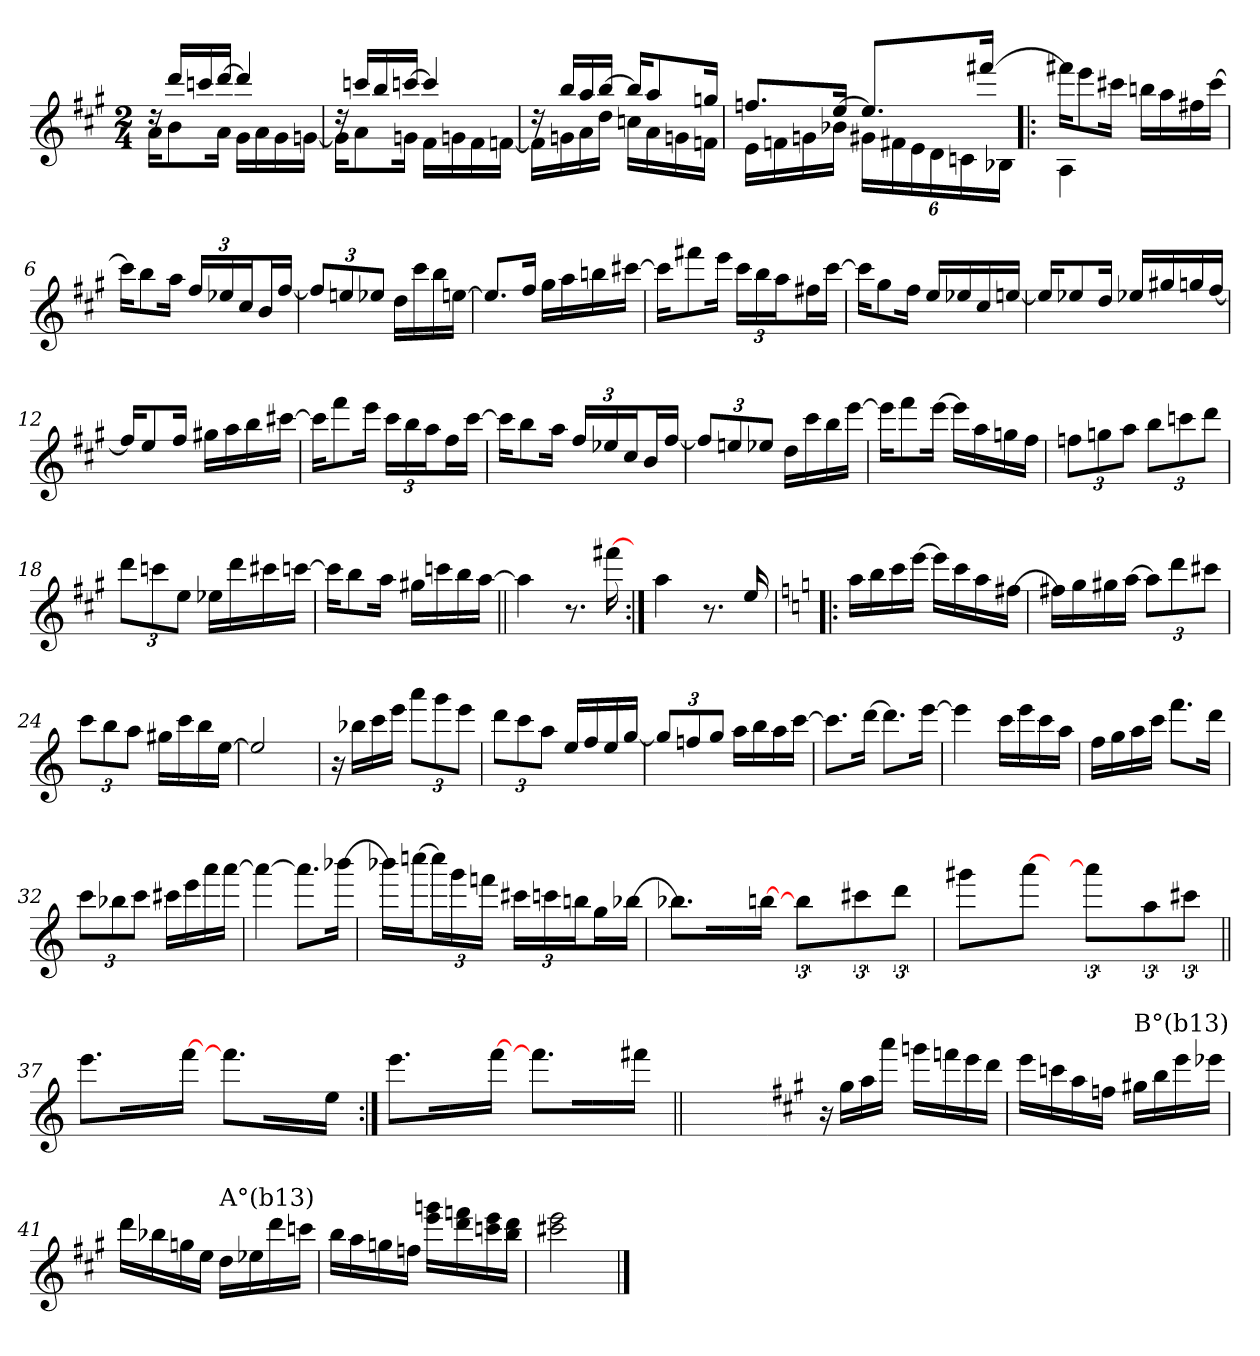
**kern
*part1
*staff1
*clefG2
*k[f#c#g#]
*A:
*M2/4
=1
*^
16rdd	16a\KL
16ddd/LL	8b\
16cccn/	.
[>16ddd/JJ	16a\Jk
4ddd/]	16g#\LL
.	16a\
.	16g#\
.	[<16gn\JJ
=2	=2
16rdd	16gn\KL]
16cccn/LL	8a\
16bb/	.
[>16cccn/JJ	16gn\Jk
4ccc/]	16f#\LL
.	16gn\
.	16f#\
.	[<16fn\JJ
=3	=3
16rdd	16fn\LL]
16bb/LL	16gn\
16aa/	16a\
[>16bb/JJ	16dd\JJ
16bb/KL]	16ccn\LL
8aa/	16a\
.	16gn\
16ggn/Jk	16fn\JJ
!!LO:LB:g=z	!!
=4	=4
8.ffn/L	16e\LL
.	16fn\
.	16gn\
[>16ee/Jk	16b-X\JJ
8.ee/L]	24g#X\LL
.	24f#X\
.	24e\
.	24d\
.	24cn\
[>16fff#X/Jk	.
.	24B-X\JJ
=5!|:	=5!|:
16fff#X\KL]	4A\
8eee\	.
16ccc#X\Jk	.
16bbn\LL	4ryy
16aa\	.
16ff#X\	.
[<16ccc#\JJ	.
*v	*v
=6
16ccc#\KL]
8bb\
16aa\Jk
24ff#/LL
24ee-X/
24cc#/J
16b/L
[16ff#/JJ
=7
12ff#/L]
12een/
12ee-X/J
16dd\LL
16ccc#\
16bb\
[16een\JJ
!!LO:LB:g=z
=8
8.ee/L]
16ff#/Jk
16gg#\LL
16aa\
16bbn\
[16ccc#X\JJ
=9
16ccc#\KL]
8fff#X\
16eee\Jk
24ccc#\LL
24bb\
24aa\J
16ff#X\L
[16ccc#\JJ
=10
16ccc#\KL]
8gg#\
16ff#\Jk
16ee/LL
16ee-X/
16cc#/
[16een/JJ
=11
16een/KL]
8ee-X/
16dd/Jk
16ee-X/LL
16gg#X/
16ggn/
[16ff#/JJ
!!LO:LB:g=z
=12
16ff#/KL]
8ee/
16ff#/Jk
16gg#X\LL
16aa\
16bb\
[16ccc#X\JJ
=13
16ccc#\KL]
8fff#\
16eee\Jk
24ccc#\LL
24bb\
24aa\J
16ff#\L
[16ccc#\JJ
=14
16ccc#\KL]
8bb\
16aa\Jk
24ff#/LL
24ee-X/
24cc#/J
16b/L
[16ff#/JJ
=15
12ff#/L]
12een/
12ee-X/J
16dd\LL
16ccc#\
16bb\
[16eee\JJ
!!LO:LB:g=z
=16
16eee\KL]
8fff#\
[16eee\Jk
16eee\LL]
16aa\
16ggn\
16ff#\JJ
=17
12ffn\L
12ggn\
12aa\J
12bb\L
12cccn\
12ddd\J
=18
12ddd\L
12cccn\
12ee\J
16ee-X\LL
16ddd\
16ccc#X\
[16cccn\JJ
=19
16cccn\KL]
8bb\
16aa\Jk
16gg#X\LL
16cccn\
16bb\
[16aa\JJ
!!LO:LB:g=z
=20||
4aa\]
8.r
[16fff#X\
=21:|!
4aa\
8.r
16ee/
=22!|:
*k[]
*C:
16aa\LL
16bb\
16ccc\
[16eee\JJ
16eee\LL]
16ccc\
16aa\
[16ff#X\JJ
=23
16ff#X\LL]
16gg\
16gg#X\
[16aa\JJ
12aa\L]
12ddd\
12ccc#X\J
!!LO:LB:g=z
=24
12ccc\L
12bb\
12aa\J
16gg#X\LL
16ccc\
16bb\
[16ee\JJ
=25
2ee/]
=26
16r
16bb-X\LL
16ccc\
16eee\JJ
12aaa\L
12ggg\
12eee\J
=27
12ddd\L
12ccc\
12aa\J
16ee/LL
16ff/
16ee/
[16gg/JJ
!!LO:LB:g=z
=28
12gg/L]
12ffn/
12gg/J
16aa\LL
16bb\
16aa\
[16ccc\JJ
=29
8.ccc\L]
[16ddd\Jk
8.ddd\L]
[16eee\Jk
=30
4eee\]
16ccc\LL
16eee\
16ccc\
16aa\JJ
=31
16ff\LL
16gg\
16aa\
16ccc\JJ
8.fff\L
16ddd\Jk
!!LO:LB:g=z
=32
12ccc\L
12bb-X\
12ccc\J
16ccc#X\LL
16eee\
16aaa\
[16aaa\JJ
=33
4aaa\_
8.aaa\L]
[16bbb-X\Jk
=34
16bbb-X\LL]
[16ccccn\J
24cccc\L]
24ggg\
24fffn\JJ
24ccc#X\LL
24cccn\
24bbn\J
16gg\L
[16bb-X\JJ
=35
8.bb-X\L]
16ryy
16ryy
16ryy
[>16bbn\Jk
16ryy
12bb\L]
16ryy
16ryy
12ccc#X\
16ryy
12ddd\J
16ryy
!!LO:PB:g=z
=36
8ggg#X\L
16ryy
16ryy
[>8aaa\J
16ryy
16ryy
12aaa\L]
16ryy
16ryy
12aa\
16ryy
12ccc#X\J
16ryy
=37||
8.eee\L
16ryy
16ryy
16ryy
[>16fff\Jk
16ryy
8.fff\L]
16ryy
16ryy
16ryy
16ee\Jk
16ryy
=38:|!
8.eee\L
16ryy
16ryy
16ryy
[>16fff\Jk
16ryy
8.fff\L]
16ryy
16ryy
16ryy
16fff#X\Jk
16ryy
=38X381||
2ryy
!!LO:LB:g=z
=39-
*k[f#c#g#]
*A:
16r
16gg#\LL
16aa\
16aaa\JJ
16gggn\LL
16fffn\
16eee\
16ddd\JJ
=40
16eee\LL
16cccn\
16aa\
16ffn\JJ
!LO:TX:a:t=B°(b13)
16gg#X\LL
16bb\
16eee\
16eee-X\JJ
=41
16ddd\LL
16bb-X\
16ggn\
16ee\JJ
!LO:TX:a:t=A°(b13)
16dd\LL
16ee-X\
16ddd\
16cccn\JJ
!!LO:LB:g=z
=42
16bb\LL
16aa\
16ggn\
16ffn\JJ
16eee\ 16gggn\LL
16ddd\ 16fffn\
16cccn\ 16eee\
16bb\ 16ddd\JJ
=43
2ccc#X\ 2eee\
==
*-
